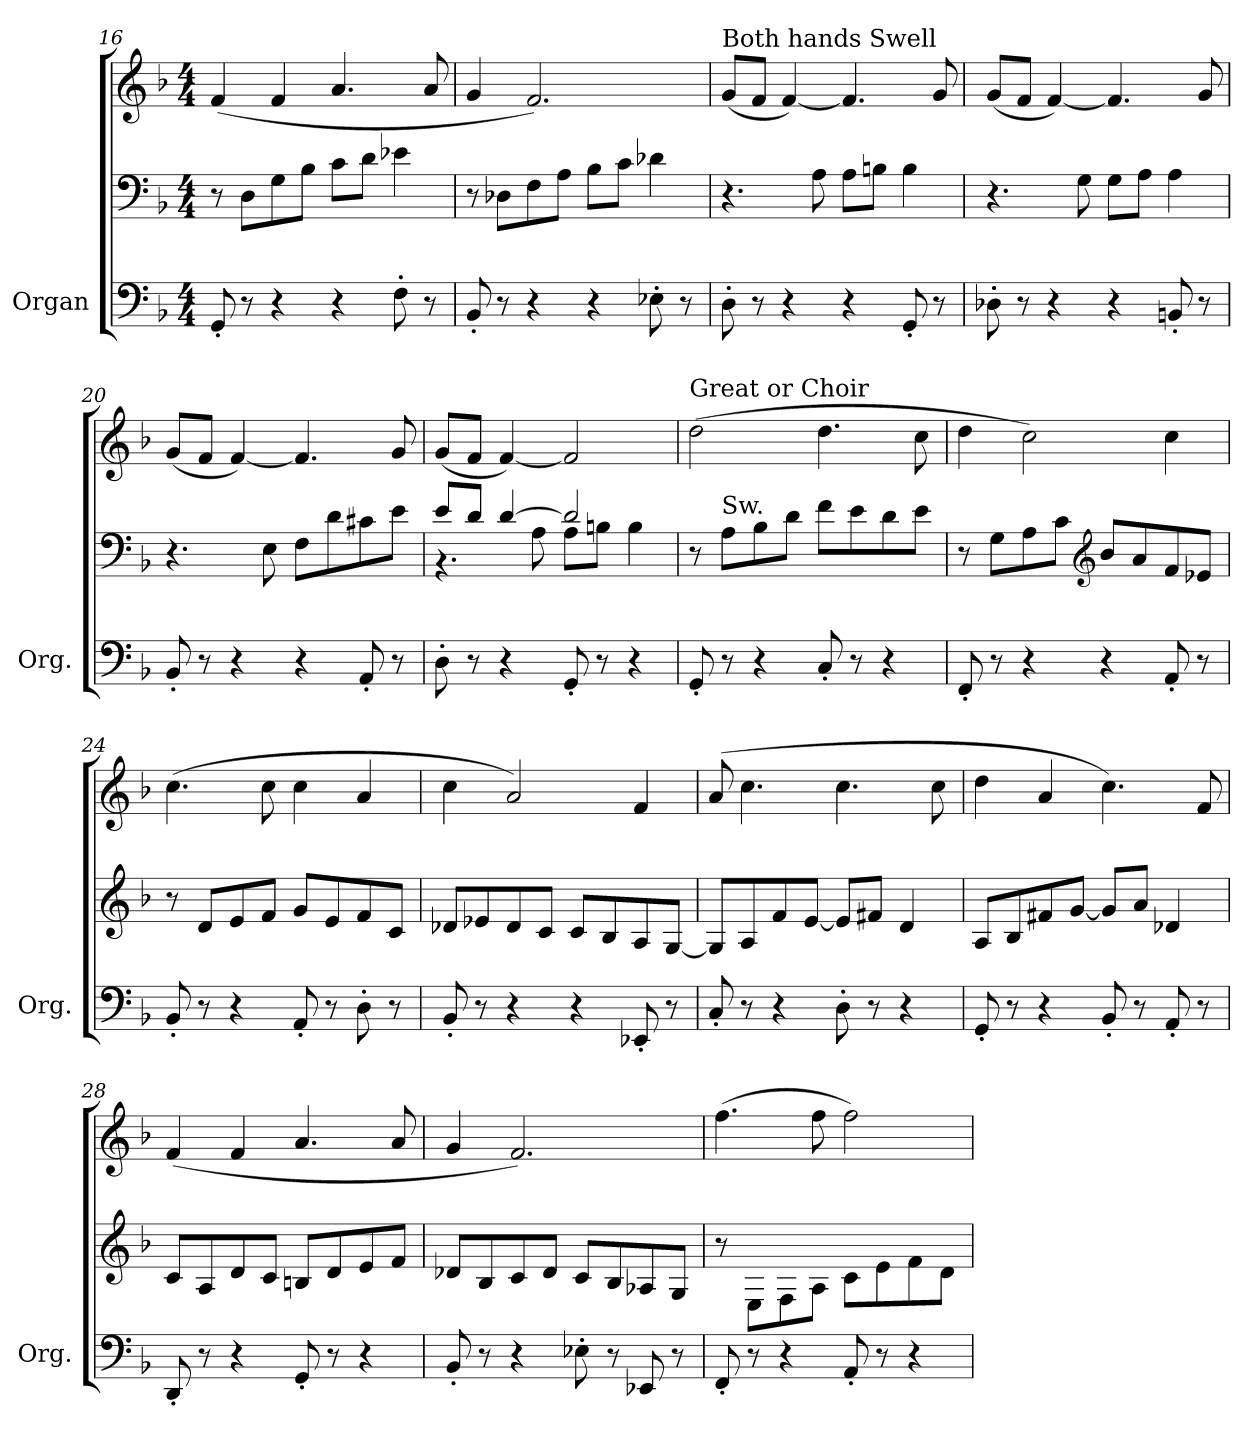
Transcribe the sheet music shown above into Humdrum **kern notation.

**kern	**kern	**kern
*part1	*part1	*part1
*staff3	*staff2	*staff1
*I"Organ	*	*
*I'Org.	*	*
*clefF4	*clefF4	*clefG2
*k[b-]	*k[b-]	*k[b-]
*M4/4	*M4/4	*M4/4
=16	=16	=16
8GG'/	8r	(>4f/
8r	8D\L	.
4r	8G\	4f/
.	8B-\J	.
4r	8c\L	4.a/
.	8d\J	.
8F'\	4e-X\	.
8r	.	8a/
!!LO:LB:g=z
=17	=17	=17
8BB-'/	8r	4g/
8r	8D-X\L	.
4r	8F\	2.f/)
.	8A\J	.
4r	8B-\L	.
.	8c\J	.
8E-X'\	4d-X\	.
8r	.	.
=18	=18	=18
!	!	!LO:TX:a:t=Both hands Swell
8D'\	4.r	(<8g/L
8r	.	8f/J
4r	.	[4f/)
.	8A\	.
4r	8A\L	4.f/]
.	8Bn\J	.
8GG'/	4B\	.
8r	.	8g/
=19	=19	=19
8D-X'\	4.r	(<8g/L
8r	.	8f/J
4r	.	[4f/)
.	8G\	.
4r	8G\L	4.f/]
.	8A\J	.
8BBn'/	4A\	.
8r	.	8g/
=20	=20	=20
8BB-'/	4.r	(<8g/L
8r	.	8f/J
4r	.	[4f/)
.	8E\	.
4r	8F\L	4.f/]
.	8d\	.
8AA'/	8c#X\	.
8r	8e\J	8g/
!!LO:LB:g=z
=21	=21	=21
*	*^	*
8D'\	8e/L	4.r	(<8g/L
8r	8d/J	.	8f/J
4r	[4d/	.	[4f/)
.	.	8A\	.
8GG'/	2d/]	8A\L	2f/]
8r	.	8Bn\J	.
4r	.	4B\	.
=22	=22	=22	=22
!	!	!	!LO:TX:a:t=Great or Choir
*	*v	*v	*
8GG'/	8r	(>2dd\
!	!LO:TX:a:t=Sw.	!
8r	8A\L	.
4r	8B-\	.
.	8d\J	.
8C'/	8f\L	4.dd\
8r	8e\	.
4r	8d\	.
.	8e\J	8cc\
=23	=23	=23
8FF'/	8r	4dd\
8r	8G\L	.
4r	8A\	2cc\)
.	8c\J	.
*	*clefG2	*
4r	8b-/L	.
.	8a/	.
8AA'/	8f/	4cc\
8r	8e-X/J	.
=24	=24	=24
8BB-'/	8r	(>4.cc\
8r	8d/L	.
4r	8e/	.
.	8f/J	8cc\
8AA'/	8g/L	4cc\
8r	8e/	.
8D'\	8f/	4a/
8r	8c/J	.
!!LO:LB:g=z
=25	=25	=25
8BB-'/	8d-X/L	4cc\
8r	8e-X/	.
4r	8d-/	2a/)
.	8c/J	.
4r	8c/L	.
.	8B-/	.
8EE-X'/	8A/	4f/
8r	[8G/J	.
=26	=26	=26
8C'/	8G/L]	(>8a/
8r	8A/	4.cc\
4r	8f/	.
.	[8e/J	.
8D'\	8e/L]	4.cc\
8r	8f#X/J	.
4r	4d/	.
.	.	8cc\
=27	=27	=27
8GG'/	8A/L	4dd\
8r	8B-/	.
4r	8f#X/	4a/
.	[8g/J	.
8BB-'/	8g/L]	4.cc\)
8r	8a/J	.
8AA'/	4d-X/	.
8r	.	8f/
=28	=28	=28
8DD'/	8c/L	(>4f/
8r	8A/	.
4r	8d/	4f/
.	8c/J	.
8GG'/	8Bn/L	4.a/
8r	8d/	.
4r	8e/	.
.	8f/J	8a/
!!LO:PB:g=z
=29	=29	=29
8BB-'/	8d-X/L	4g/
8r	8B-/	.
4r	8c/	2.f/)
.	8d-/J	.
8E-X'\	8c/L	.
8r	8B-/	.
8EE-X/	8A-X/	.
8r	8G/J	.
=30	=30	=30
8FF'/	8r	(>4.ff\
8r	8E\L	.
4r	8F\	.
.	8A\J	8ff\
8AA'/	8c\L	2ff\)
8r	8e\	.
4r	8f\	.
.	8d\J	.
=	=	=
*-	*-	*-
